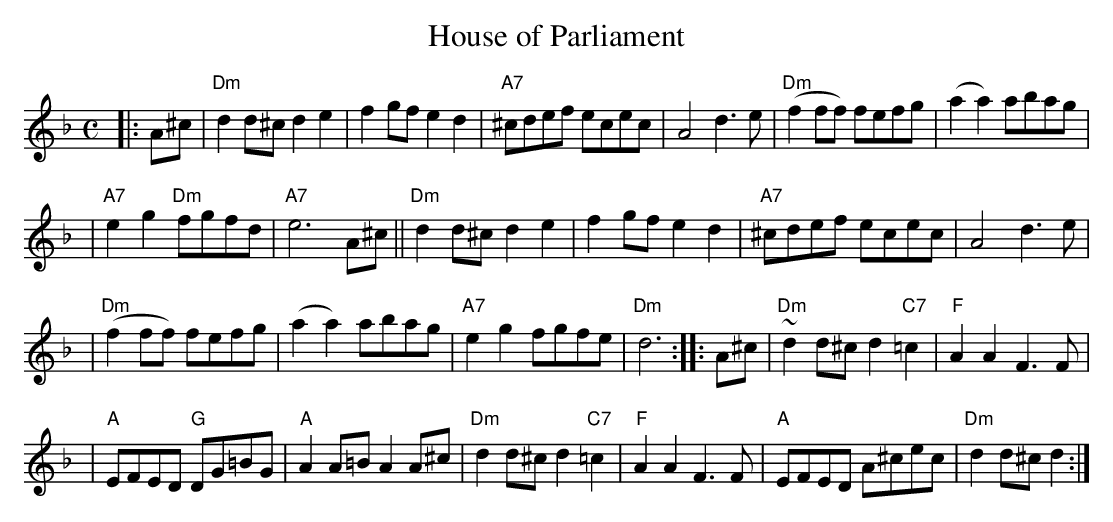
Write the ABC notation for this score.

X:1
T: House of Parliament
M: C
L: 1/8
K: Dm
|: A^c | "Dm"d2d^c d2e2 | f2gf e2d2 | "A7"^cdef ecec | A4 d3e | "Dm"(f2ff) fefg | (a2a2) abag |
| "A7"e2g2 "Dm"fgfd | "A7"e6 A^c || "Dm"d2d^c d2e2 | f2gf e2d2 | "A7"^cdef ecec | A4 d3e |
| "Dm"(f2ff) fefg | (a2a2) abag | "A7"e2g2 fgfe | "Dm"d6 :: A^c | "Dm"~d2d^c d2"C7"=c2 | "F"A2A2 F3F |
| "A"EFED "G"DG=BG | "A"A2A=B A2A^c | "Dm"d2d^c d2"C7"=c2 | "F"A2A2 F3F | "A"EFED A^cec | "Dm"d2d^c d2 :|
